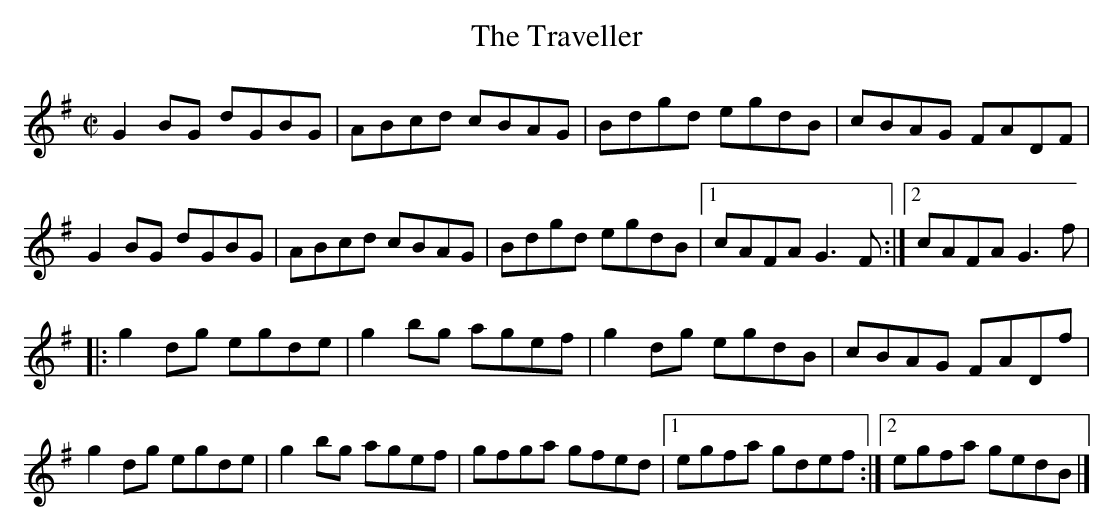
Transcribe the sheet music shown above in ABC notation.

X:1
T:Traveller, The
M:C|
L:1/8
K:G
G2BG dGBG|ABcd cBAG|Bdgd egdB|cBAG FADF|!
G2BG dGBG|ABcd cBAG|Bdgd egdB|1cAFA G3F:|2cAFA G3f|!
|:g2dg egde|g2bg agef|g2dg egdB|cBAG FADf|!
g2dg egde|g2bg agef|gfga gfed|1egfa gdef:|2egfa gedB|]!
